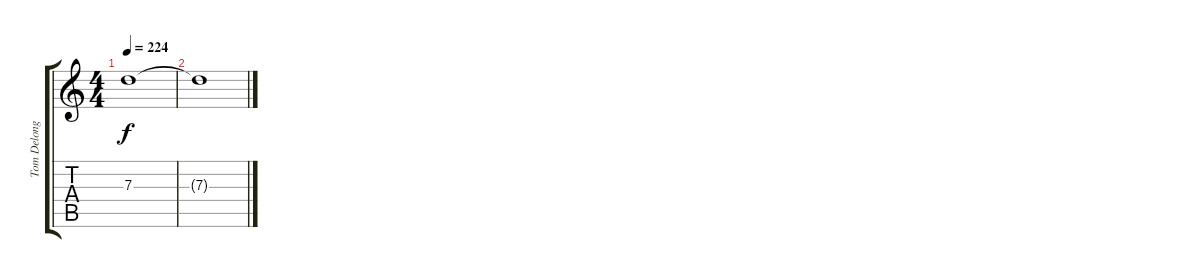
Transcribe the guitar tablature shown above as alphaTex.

\track ("Tom Delonge (Vocals)" "Tom Delong") {instrument overdrivenguitar}
\staff {score tabs}
\tuning (E4 B3 G3 D3 A2 E2) {hide}
\ts (4 4)
\tempo 224
\clef g2
\ks c
7.3.1{dy f} |
7.3{t}.1
